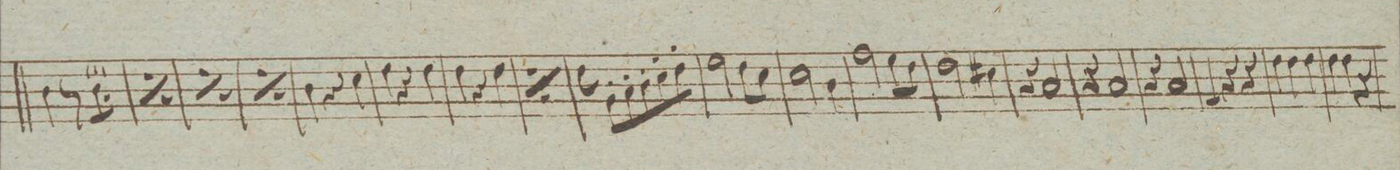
**kern	**dynam
*I"Clarinetto 2do in C:	*
*clefG2	*
*k[]	*
*M3/4	*
4b\	.
8r	.
*tremolo	*
8b\L	.
8b\	.
8b\J	.
*Xtremolo	*
=56	=56
*rep	*
4b\	.
8r	.
*tremolo	*
8b\L	.
8b\	.
8b\J	.
*Xtremolo	*
*Xrep	*
=57	=57
*rep	*
4b\	.
8r	.
*tremolo	*
8b\L	.
8b\	.
8b\J	.
*Xtremolo	*
*Xrep	*
=58	=58
*rep	*
4b\	.
8r	.
*tremolo	*
8b\L	.
8b\	.
8b\J	.
*Xtremolo	*
*Xrep	*
=59	=59
4b\	.
4r	.
4cc\	.
=60	=60
4dd\	.
4r	.
4dd\	.
=61	=61
4dd\	.
4r	.
4dd\	.
=62	=62
*rep	*
4dd\	.
4r	.
4dd\	.
*Xrep	*
=63	=63
8dd\	.
8g'\L	.
8a'\	.
8b'\	.
8cc'\	.
8dd'\J	.
=64	=64
2ee\	.
8dd\L	.
8cc\J	.
=65	=65
2cc\	.
4b\	.
=66	=66
2ff\	.
8ee\L	.
8dd\J	.
=67	=67
2dd\	.
4cc#X\	.
=68	=68
4r	.
2a/	.
=69	=69
4r	.
2a/	.
=70	=70
4r	.
2a/	.
=71	=71
4f/	.
4r	.
4r	.
=72	=72
4dd\	.
4dd\	.
4dd\	.
=73	=73
4dd\	.
4dd\	.
4r	.
=74	=74
*-	*-
